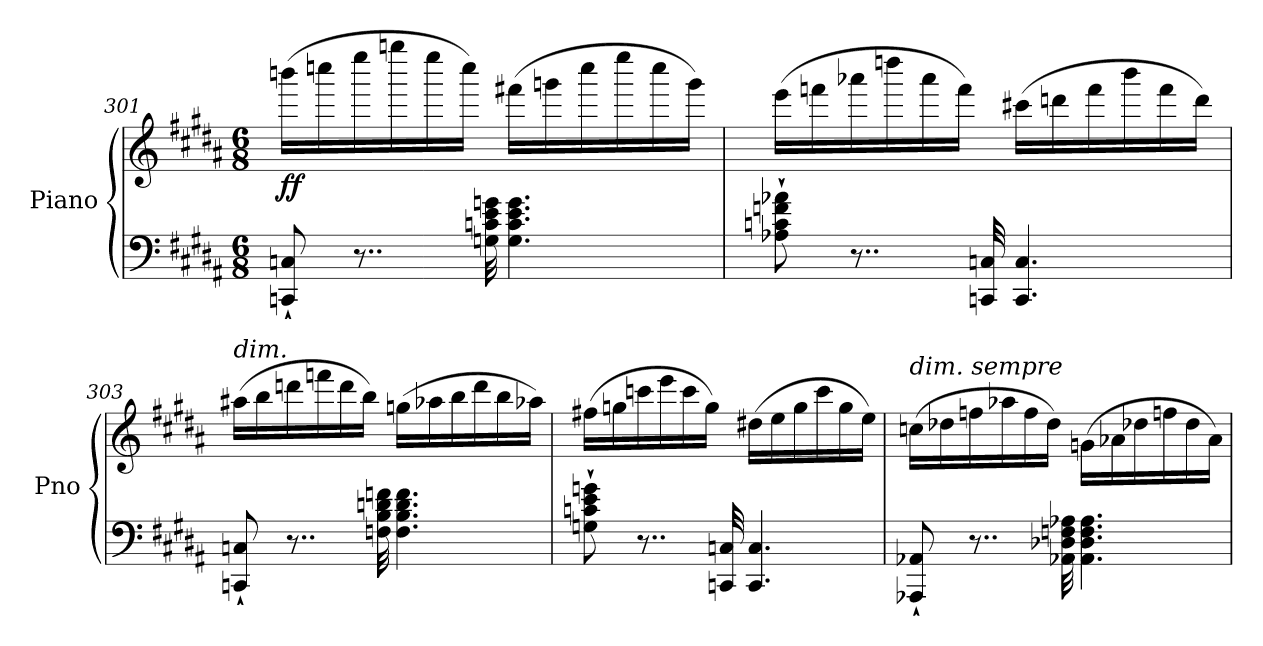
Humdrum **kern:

**kern	**kern	**dynam
*part1	*part1	*part1
*staff2	*staff1	*staff1/2
*I"Piano	*	*
*I'Pno	*	*
*clefF4	*clefG2	*
*k[f#c#g#d#a#]	*k[f#c#g#d#a#]	*
*M6/8	*M6/8	*
=301	=301	=301
!	!	!LO:DY:b
8CCn/` 8Cn/`	(16bbbn\LL	ff
.	16ccccn\	.
8..r	16eeee\	.
.	16ggggn\	.
.	16eeee\	.
.	16cccc\JJ)	.
32Gn\ 32cn\ 32e\ 32gn\	.	.
4.G\ 4.c\ 4.e\ 4.g\	(16fff#X\LL	.
.	16gggn\	.
.	16cccc\	.
.	16eeee\	.
.	16cccc\	.
.	16ggg\JJ)	.
=302	=302	=302
8A-X\` 8cn\` 8fn\` 8a-X\`	(16eee\LL	.
.	16fffn\	.
8..r	16aaa-X\	.
.	16ddddn\	.
.	16aaa-\	.
.	16fff\JJ)	.
32CCn/ 32Cn/	.	.
4.CC/ 4.C/	(16ccc#X\LL	.
.	16dddn\	.
.	16fff\	.
.	16bbb\	.
.	16fff\	.
.	16ddd\JJ)	.
!!LO:PB:g=z
=303	=303	=303
!	!LO:TX:a:i:t=dim.	!
8CCn/` 8Cn/`	(16aa#X\LL	.
.	16bb\	.
8..r	16dddn\	.
.	16fffn\	.
.	16ddd\	.
.	16bb\JJ)	.
32Fn\ 32B\ 32dn\ 32fn\	.	.
4.F\ 4.B\ 4.d\ 4.f\	(16ggn\LL	.
.	16aa-X\	.
.	16bb\	.
.	16ddd\	.
.	16bb\	.
.	16aa-X\JJ)	.
=304	=304	=304
8Gn\` 8cn\` 8e\` 8gn\`	(16ff#X\LL	.
.	16ggn\	.
8..r	16cccn\	.
.	16eee\	.
.	16ccc\	.
.	16gg\JJ)	.
32CCn/ 32Cn/	.	.
4.CC/ 4.C/	(16dd#X\LL	.
.	16ee\	.
.	16gg\	.
.	16ccc\	.
.	16gg\	.
.	16ee\JJ)	.
=305	=305	=305
!	!LO:TX:a:i:t=dim. sempre	!
8AAA-X/` 8AA-X/`	(16ccn\LL	.
.	16dd-X\	.
8..r	16ffn\	.
.	16aa-X\	.
.	16ff\	.
.	16dd-\JJ)	.
32AA-X\ 32D-X\ 32Fn\ 32A-X\	.	.
4.AA-\ 4.D-\ 4.F\ 4.A-\	(16gn\LL	.
.	16a-X\	.
.	16dd-X\	.
.	16ffn\	.
.	16dd-\	.
.	16a-\JJ)	.
=	=	=
*-	*-	*-
